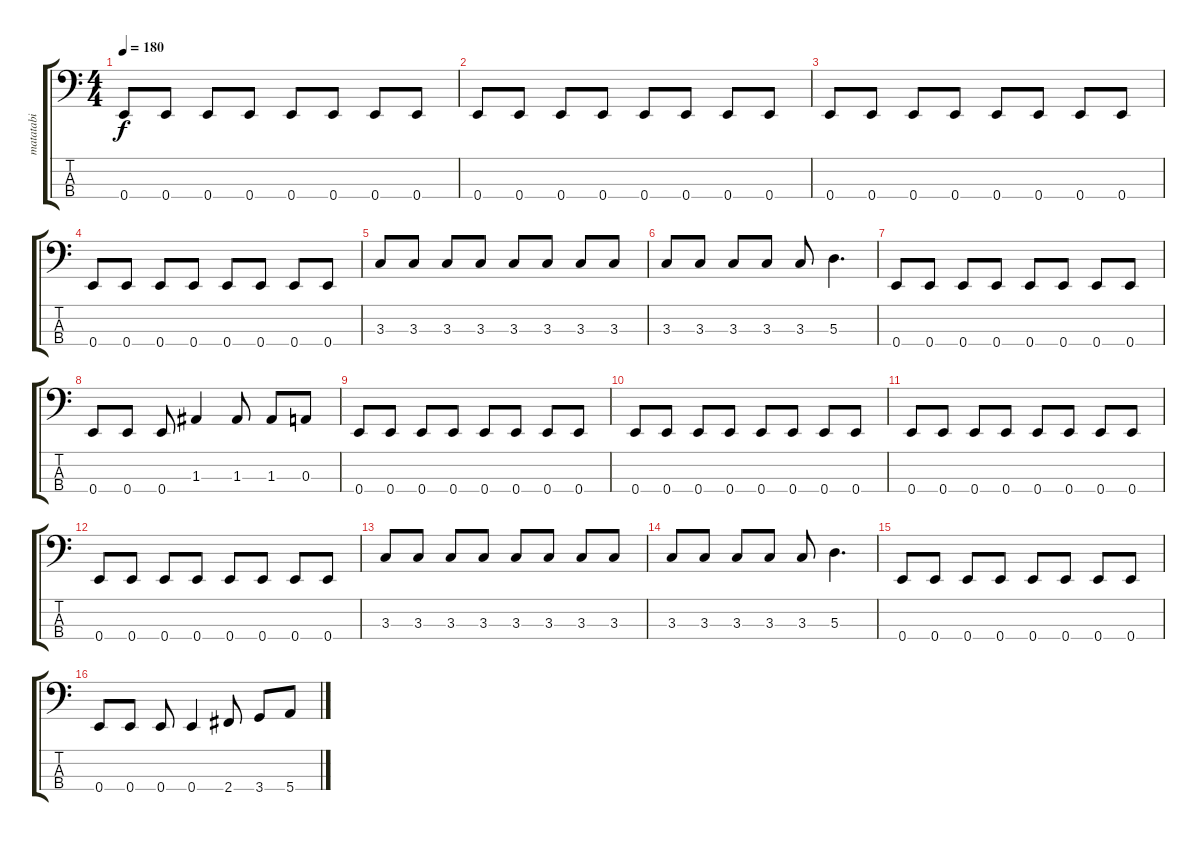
\track ("matatabi" "matatabi") {instrument electricbasspick}
\staff {score tabs}
\tuning (G2 D2 A1 E1) {hide}
\ts (4 4)
\tempo 180
\clef f4
\ks c
0.4.8{dy f} 0.4.8 0.4.8 0.4.8 0.4.8 0.4.8 0.4.8 0.4.8 |
0.4.8 0.4.8 0.4.8 0.4.8 0.4.8 0.4.8 0.4.8 0.4.8 |
0.4.8 0.4.8 0.4.8 0.4.8 0.4.8 0.4.8 0.4.8 0.4.8 |
0.4.8 0.4.8 0.4.8 0.4.8 0.4.8 0.4.8 0.4.8 0.4.8 |
3.3.8 3.3.8 3.3.8 3.3.8 3.3.8 3.3.8 3.3.8 3.3.8 |
3.3.8 3.3.8 3.3.8 3.3.8 3.3.8 5.3.4{d} |
0.4.8 0.4.8 0.4.8 0.4.8 0.4.8 0.4.8 0.4.8 0.4.8 |
0.4.8 0.4.8 0.4.8 1.3.4 1.3.8 1.3.8 0.3.8 |
0.4.8 0.4.8 0.4.8 0.4.8 0.4.8 0.4.8 0.4.8 0.4.8 |
0.4.8 0.4.8 0.4.8 0.4.8 0.4.8 0.4.8 0.4.8 0.4.8 |
0.4.8 0.4.8 0.4.8 0.4.8 0.4.8 0.4.8 0.4.8 0.4.8 |
0.4.8 0.4.8 0.4.8 0.4.8 0.4.8 0.4.8 0.4.8 0.4.8 |
3.3.8 3.3.8 3.3.8 3.3.8 3.3.8 3.3.8 3.3.8 3.3.8 |
3.3.8 3.3.8 3.3.8 3.3.8 3.3.8 5.3.4{d} |
0.4.8 0.4.8 0.4.8 0.4.8 0.4.8 0.4.8 0.4.8 0.4.8 |
0.4.8 0.4.8 0.4.8 0.4.4 2.4.8 3.4.8 5.4.8
